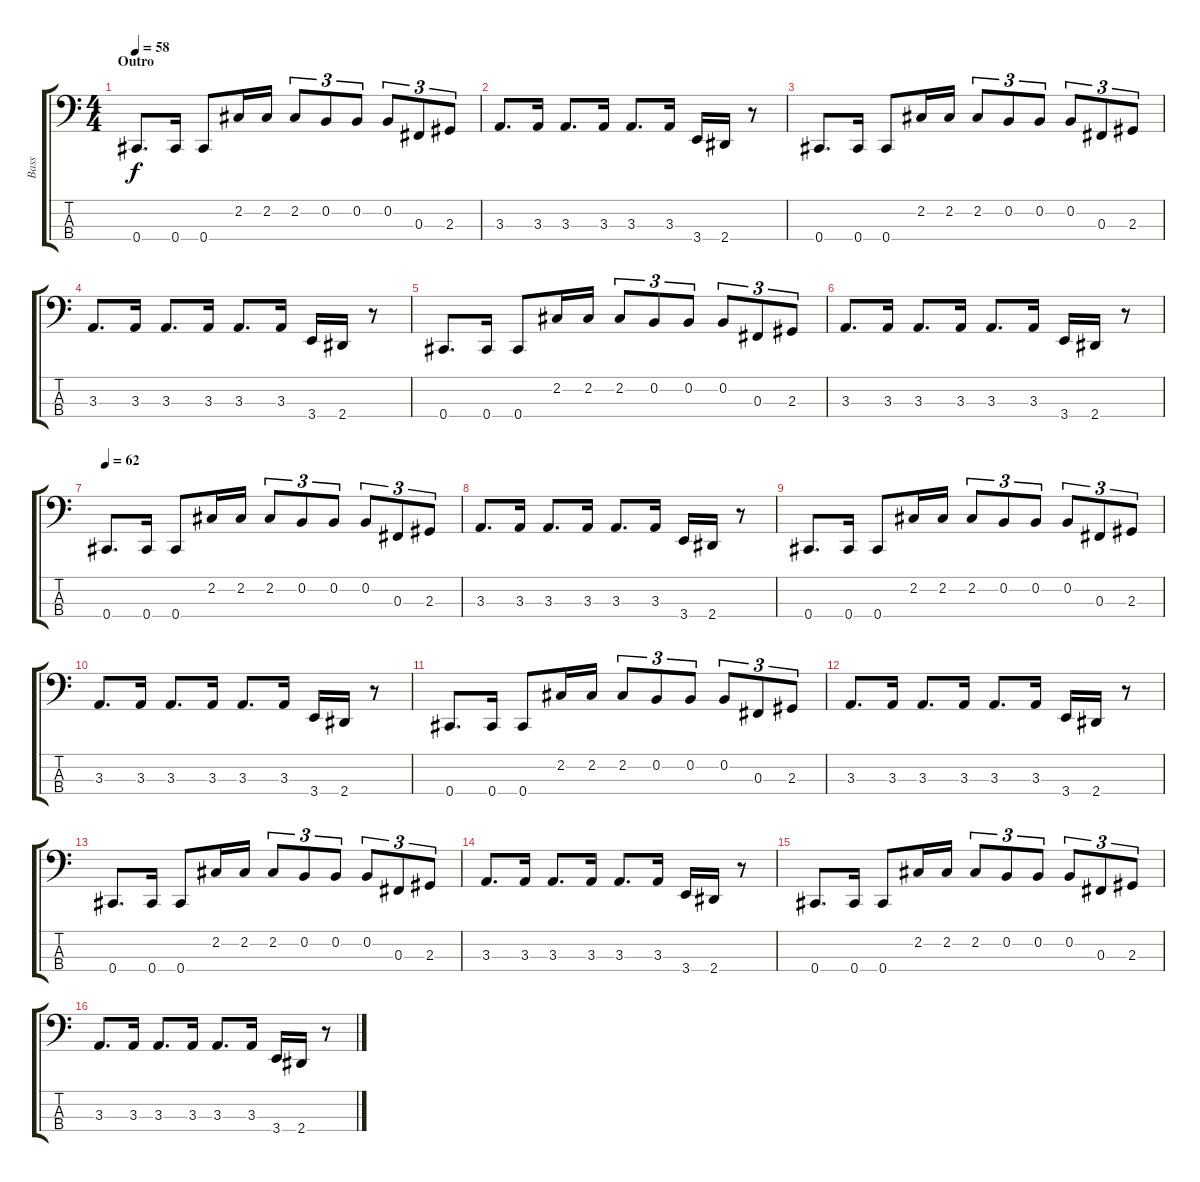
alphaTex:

\track ("Bass" "Bass") {instrument electricbasspick}
\staff {score tabs}
\tuning (E2 B1 Gb1 Db1) {hide}
\ts (4 4)
\section ("" "Outro")
\tempo 58
\clef f4
\ks c
0.4.8{d dy f} 0.4.16 0.4.8 2.2.16 2.2.16 2.2.8{tu (3 2)} 0.2.8{tu (3 2)} 0.2.8{tu (3 2)} 0.2.8{tu (3 2)} 0.3.8{tu (3 2)} 2.3.8{tu (3 2)} |
3.3.8{d} 3.3.16 3.3.8{d} 3.3.16 3.3.8{d} 3.3.16 3.4.16 2.4.16 r.8 |
0.4.8{d} 0.4.16 0.4.8 2.2.16 2.2.16 2.2.8{tu (3 2)} 0.2.8{tu (3 2)} 0.2.8{tu (3 2)} 0.2.8{tu (3 2)} 0.3.8{tu (3 2)} 2.3.8{tu (3 2)} |
3.3.8{d} 3.3.16 3.3.8{d} 3.3.16 3.3.8{d} 3.3.16 3.4.16 2.4.16 r.8 |
0.4.8{d} 0.4.16 0.4.8 2.2.16 2.2.16 2.2.8{tu (3 2)} 0.2.8{tu (3 2)} 0.2.8{tu (3 2)} 0.2.8{tu (3 2)} 0.3.8{tu (3 2)} 2.3.8{tu (3 2)} |
3.3.8{d} 3.3.16 3.3.8{d} 3.3.16 3.3.8{d} 3.3.16 3.4.16 2.4.16 r.8 |
\tempo 62
0.4.8{d} 0.4.16 0.4.8 2.2.16 2.2.16 2.2.8{tu (3 2)} 0.2.8{tu (3 2)} 0.2.8{tu (3 2)} 0.2.8{tu (3 2)} 0.3.8{tu (3 2)} 2.3.8{tu (3 2)} |
3.3.8{d} 3.3.16 3.3.8{d} 3.3.16 3.3.8{d} 3.3.16 3.4.16 2.4.16 r.8 |
0.4.8{d} 0.4.16 0.4.8 2.2.16 2.2.16 2.2.8{tu (3 2)} 0.2.8{tu (3 2)} 0.2.8{tu (3 2)} 0.2.8{tu (3 2)} 0.3.8{tu (3 2)} 2.3.8{tu (3 2)} |
3.3.8{d} 3.3.16 3.3.8{d} 3.3.16 3.3.8{d} 3.3.16 3.4.16 2.4.16 r.8 |
0.4.8{d} 0.4.16 0.4.8 2.2.16 2.2.16 2.2.8{tu (3 2)} 0.2.8{tu (3 2)} 0.2.8{tu (3 2)} 0.2.8{tu (3 2)} 0.3.8{tu (3 2)} 2.3.8{tu (3 2)} |
3.3.8{d} 3.3.16 3.3.8{d} 3.3.16 3.3.8{d} 3.3.16 3.4.16 2.4.16 r.8 |
0.4.8{d} 0.4.16 0.4.8 2.2.16 2.2.16 2.2.8{tu (3 2)} 0.2.8{tu (3 2)} 0.2.8{tu (3 2)} 0.2.8{tu (3 2)} 0.3.8{tu (3 2)} 2.3.8{tu (3 2)} |
3.3.8{d} 3.3.16 3.3.8{d} 3.3.16 3.3.8{d} 3.3.16 3.4.16 2.4.16 r.8 |
0.4.8{d} 0.4.16 0.4.8 2.2.16 2.2.16 2.2.8{tu (3 2)} 0.2.8{tu (3 2)} 0.2.8{tu (3 2)} 0.2.8{tu (3 2)} 0.3.8{tu (3 2)} 2.3.8{tu (3 2)} |
3.3.8{d} 3.3.16 3.3.8{d} 3.3.16 3.3.8{d} 3.3.16 3.4.16 2.4.16 r.8
